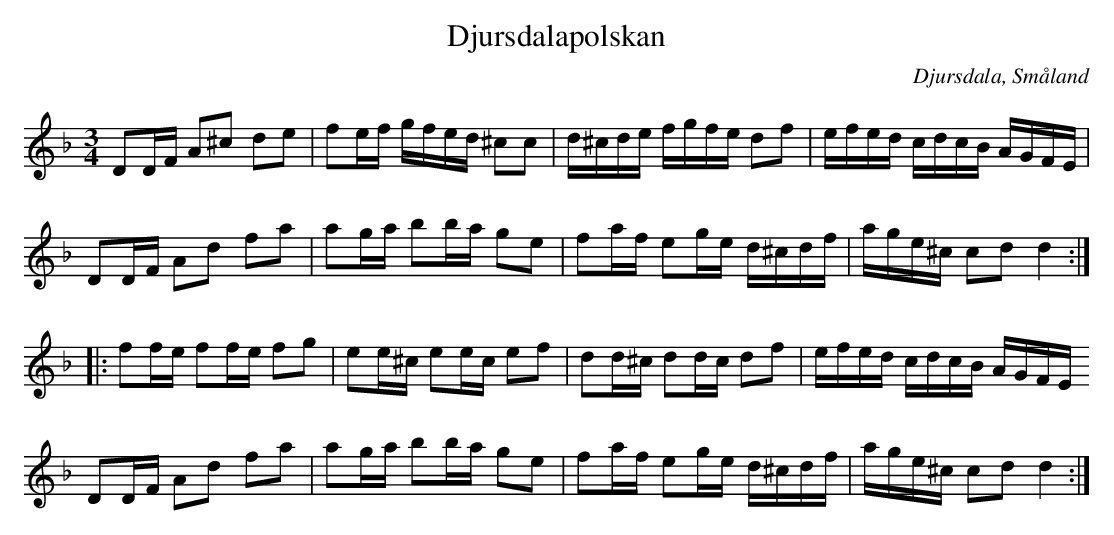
X:1
T:Djursdalapolskan
O:Djursdala, Småland
M:3/4
L:1/8
K:Dm
DD/2F/2 A^c de |fe/2f/2 g/2f/2e/2d/2 ^cc| d/2^c/2d/2e/2 f/2g/2f/2e/2 df|e/2f/2e/2d/2 c/2d/2c/2B/2 A/2G/2F/2E/2|
DD/2F/2 Ad fa| ag/a/ bb/2a/2 ge|fa/2f/2 eg/2e/2 d/2^c/2d/2f/2|a/2g/2e/2^c/2 cd d2:|
|:ff/2e/2 ff/2e/2 fg|ee/2^c/2 ee/2c/2 ef| dd/2^c/2 dd/2c/2 df|e/2f/2e/2d/2 c/2d/2c/2B/2 A/2G/2F/2E/2
DD/2F/2 Ad fa|ag/2a/2 bb/2a/2 ge| fa/2f/2 eg/2e/2 d/2^c/2d/2f/2|a/2g/2e/2^c/2 cd d2:|
